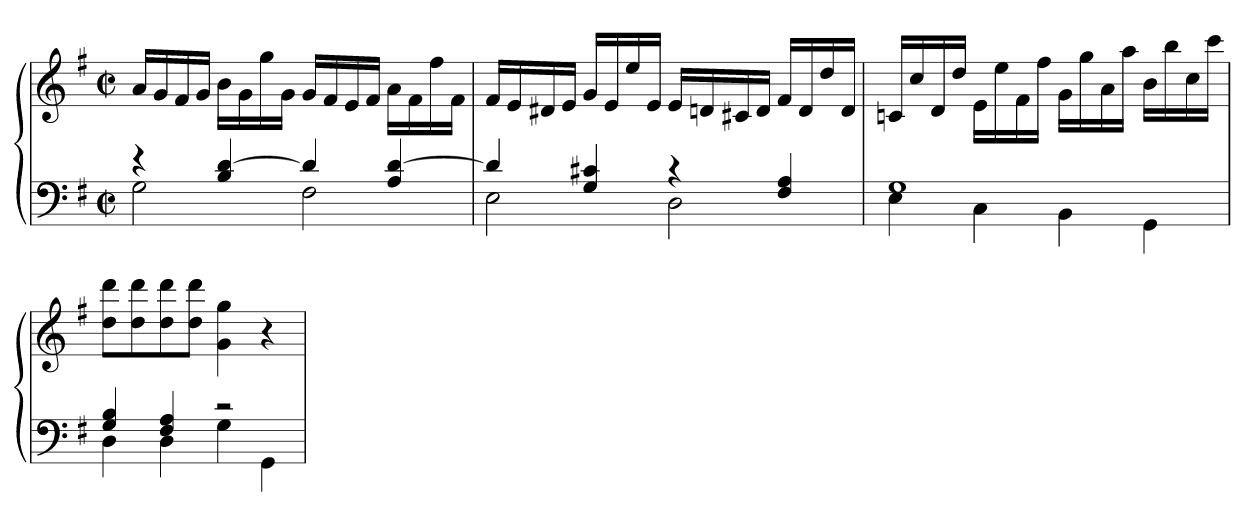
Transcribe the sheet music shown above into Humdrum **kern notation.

**kern	**kern
*part1	*part1
*staff2	*staff1
*clefF4	*clefG2
*k[f#]	*k[f#]
*G:	*G:
*M2/2	*M2/2
*met(c|)	*met(c|)
=	=
*^	*
4r	2G	16aLL
.	.	16g
.	.	16f#
.	.	16gJJ
4B [4d	.	16bLL
.	.	16g
.	.	16gg
.	.	16gJJ
4d]	2F#	16gLL
.	.	16f#
.	.	16e
.	.	16f#JJ
4A [4d	.	16aLL
.	.	16f#
.	.	16ff#
.	.	16f#JJ
=	=	=
4d]	2E	16f#LL
.	.	16e
.	.	16d#X
.	.	16eJJ
4G 4c#X	.	16gLL
.	.	16e
.	.	16ee
.	.	16eJJ
4r	2D	16eLL
.	.	16dn
.	.	16c#X
.	.	16dJJ
4F# 4A	.	16f#LL
.	.	16d
.	.	16dd
.	.	16dJJ
=	=	=
1G	4E	16cnLL
.	.	16cc
.	.	16d
.	.	16ddJJ
.	4C	16eLL
.	.	16ee
.	.	16f#
.	.	16ff#JJ
.	4BB	16gLL
.	.	16gg
.	.	16a
.	.	16aaJJ
.	4GG	16bLL
.	.	16bb
.	.	16cc
.	.	16cccJJ
=	=	=
4G 4B	4D	8dd 8dddL
.	.	8dd 8ddd
4F# 4A	4D	8dd 8ddd
.	.	8dd 8dddJ
2r	4G	4g 4gg
.	4GG	4r
*v	*v	*
=	=
*-	*-
